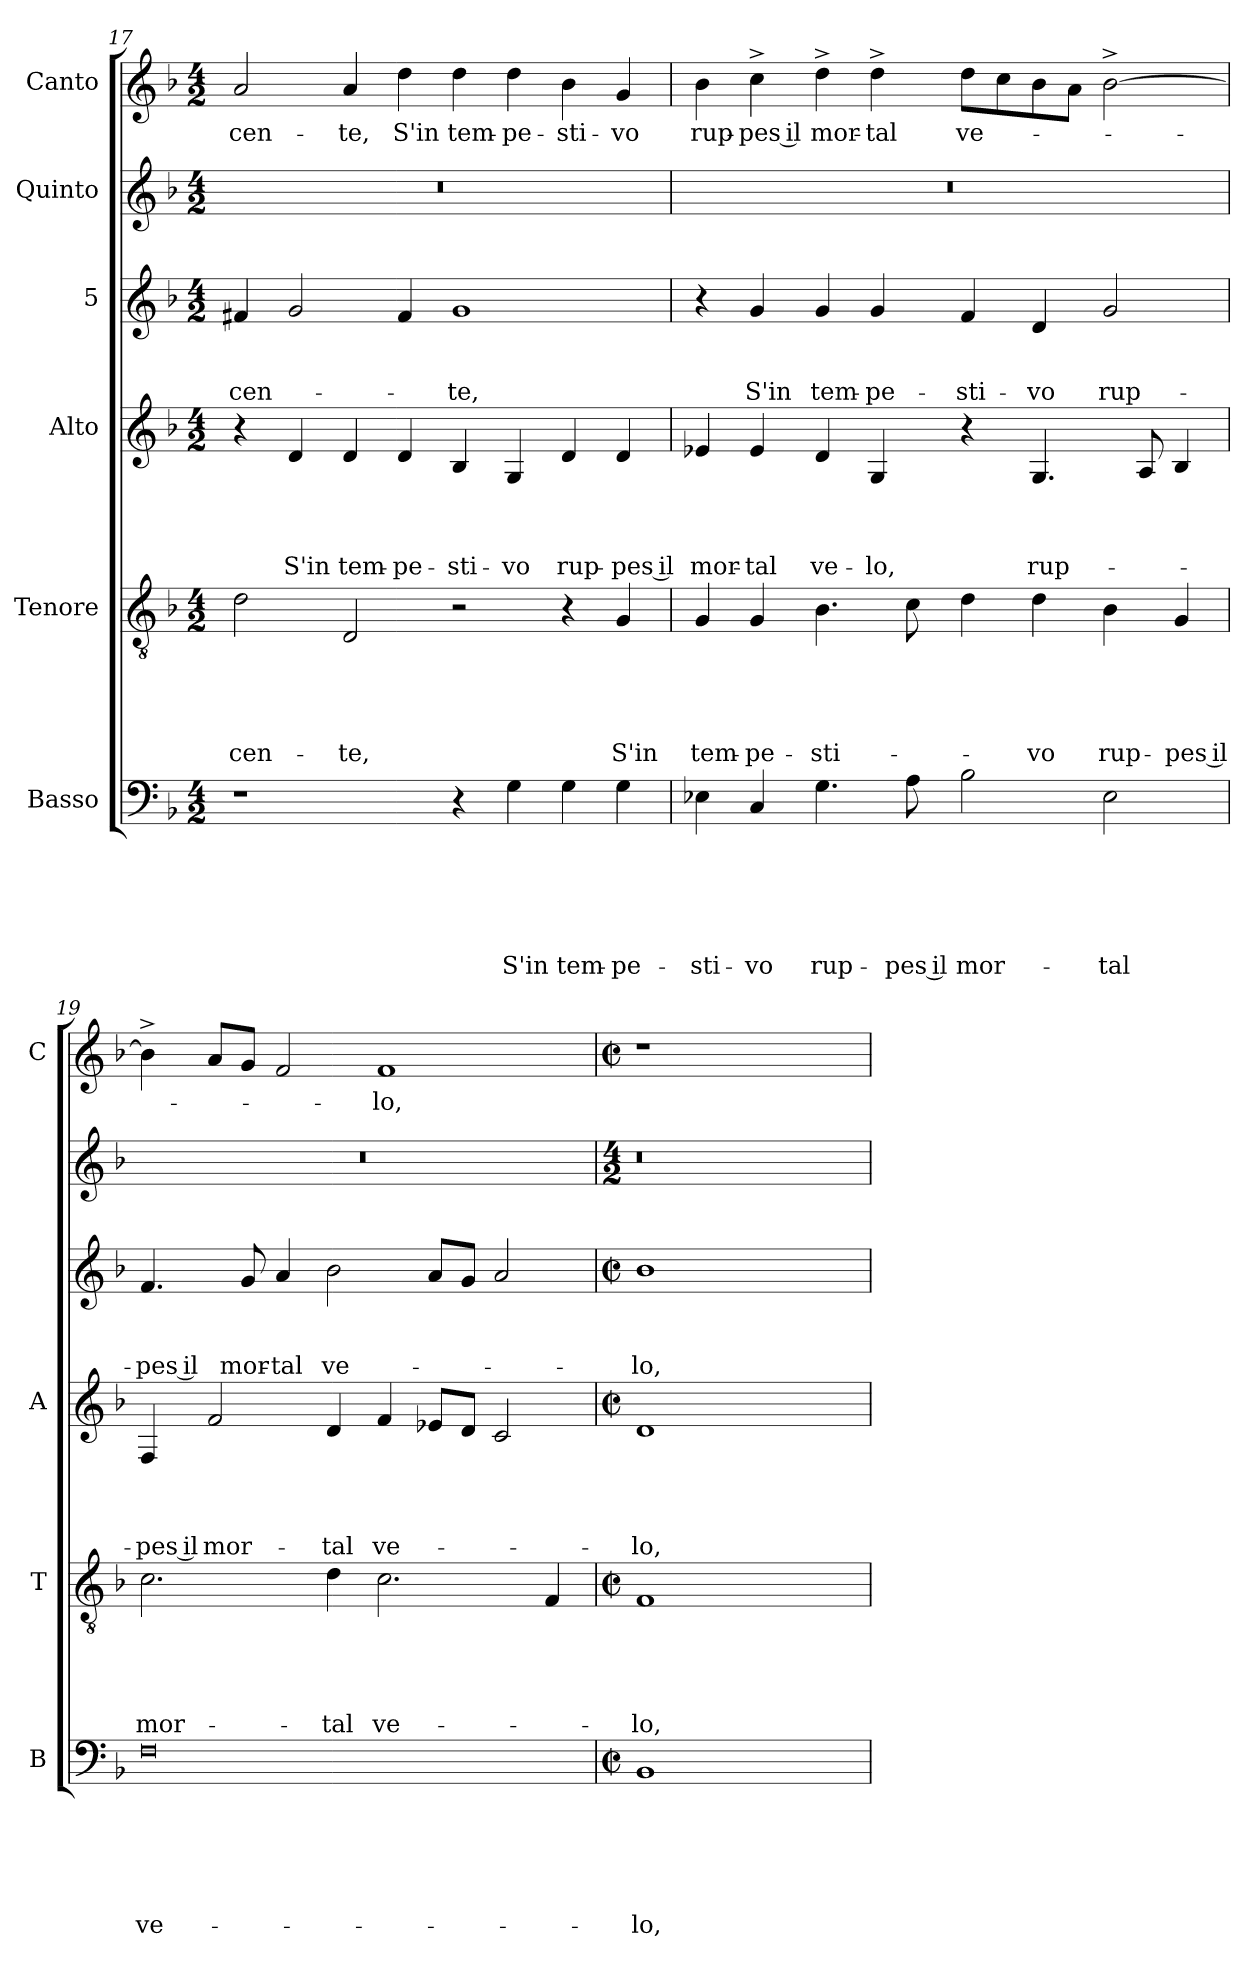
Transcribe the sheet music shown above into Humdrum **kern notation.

**kern	**text	**text	**text	**text	**text	**text	**kern	**text	**text	**text	**text	**text	**kern	**text	**text	**text	**text	**kern	**text	**text	**text	**kern	**kern	**text
*part6	*part6	*part6	*part6	*part6	*part6	*part6	*part5	*part5	*part5	*part5	*part5	*part5	*part4	*part4	*part4	*part4	*part4	*part3	*part3	*part3	*part3	*part2	*part1	*part1
*staff6	*staff6	*staff6	*staff6	*staff6	*staff6	*staff6	*staff5	*staff5	*staff5	*staff5	*staff5	*staff5	*staff4	*staff4	*staff4	*staff4	*staff4	*staff3	*staff3	*staff3	*staff3	*staff2	*staff1	*staff1
*I"Basso	*	*	*	*	*	*	*I"Tenore	*	*	*	*	*	*I"Alto	*	*	*	*	*I"5	*	*	*	*I"Quinto	*I"Canto	*
*I'B	*	*	*	*	*	*	*I'T	*	*	*	*	*	*I'A	*	*	*	*	*	*	*	*	*	*I'C	*
!!LO:PB:g=z
*clefF4	*	*	*	*	*	*	*clefGv2	*	*	*	*	*	*clefG2	*	*	*	*	*clefG2	*	*	*	*clefG2	*clefG2	*
*k[b-]	*	*	*	*	*	*	*k[b-]	*	*	*	*	*	*k[b-]	*	*	*	*	*k[b-]	*	*	*	*k[b-]	*k[b-]	*
*F:	*	*	*	*	*	*	*F:	*	*	*	*	*	*F:	*	*	*	*	*F:	*	*	*	*F:	*F:	*
*M4/2	*	*	*	*	*	*	*M4/2	*	*	*	*	*	*M4/2	*	*	*	*	*M4/2	*	*	*	*M4/2	*M4/2	*
=17	=17	=17	=17	=17	=17	=17	=17	=17	=17	=17	=17	=17	=17	=17	=17	=17	=17	=17	=17	=17	=17	=17	=17	=17
!	!	!	!	!	!	!	!	!	!	!	!	!LO:LY:b	!	!	!	!	!	!	!	!	!LO:LY:b	!	!	!LO:LY:b
1r	.	.	.	.	.	.	2d\	.	.	.	.	-cen-	4r	.	.	.	.	4f#X/	.	.	-cen-	0r	2a/	-cen-
!	!	!	!	!	!	!	!	!	!	!	!	!	!	!	!	!	!LO:LY:b	!	!	!	!	!	!	!
.	.	.	.	.	.	.	.	.	.	.	.	.	4d/	.	.	.	S'in	2g/	.	.	.	.	.	.
!	!	!	!	!	!	!	!	!	!	!	!	!LO:LY:b	!	!	!	!	!LO:LY:b	!	!	!	!	!	!	!LO:LY:b
.	.	.	.	.	.	.	2D/	.	.	.	.	-te,	4d/	.	.	.	tem-	.	.	.	.	.	4a/	-te,
!	!	!	!	!	!	!	!	!	!	!	!	!	!	!	!	!	!LO:LY:b	!	!	!	!	!	!	!LO:LY:b
.	.	.	.	.	.	.	.	.	.	.	.	.	4d/	.	.	.	-pe-	4f#/	.	.	.	.	4dd\	S'in
!	!	!	!	!	!	!	!	!	!	!	!	!	!	!	!	!	!LO:LY:b	!	!	!	!LO:LY:b	!	!	!LO:LY:b
4r	.	.	.	.	.	.	2r	.	.	.	.	.	4B-/	.	.	.	-sti-	1g	.	.	-te,	.	4dd\	tem-
!	!	!	!	!	!	!LO:LY:b	!	!	!	!	!	!	!	!	!	!	!LO:LY:b	!	!	!	!	!	!	!LO:LY:b
4G\	.	.	.	.	.	S'in	.	.	.	.	.	.	4G/	.	.	.	-vo	.	.	.	.	.	4dd\	-pe-
!	!	!	!	!	!	!LO:LY:b	!	!	!	!	!	!	!	!	!	!	!LO:LY:b	!	!	!	!	!	!	!LO:LY:b
4G\	.	.	.	.	.	tem-	4r	.	.	.	.	.	4d/	.	.	.	rup-	.	.	.	.	.	4b-\	-sti-
!	!	!	!	!	!	!LO:LY:b	!	!	!	!	!	!LO:LY:b	!	!	!	!	!LO:LY:b:rj	!	!	!	!	!	!	!LO:LY:b
4G\	.	.	.	.	.	-pe-	4G/	.	.	.	.	S'in	4d/	.	.	.	-pes il	.	.	.	.	.	4g/	-vo
=18	=18	=18	=18	=18	=18	=18	=18	=18	=18	=18	=18	=18	=18	=18	=18	=18	=18	=18	=18	=18	=18	=18	=18	=18
!	!	!	!	!	!	!LO:LY:b	!	!	!	!	!	!LO:LY:b	!	!	!	!	!LO:LY:b	!	!	!	!	!	!	!LO:LY:b
4E-X\	.	.	.	.	.	-sti-	4G/	.	.	.	.	tem-	4e-X/	.	.	.	mor-	4r	.	.	.	0r	4b-\	rup-
!	!	!	!	!	!	!LO:LY:b	!	!	!	!	!	!LO:LY:b	!	!	!	!	!LO:LY:b	!	!	!	!LO:LY:b	!	!	!LO:LY:b:rj
4C/	.	.	.	.	.	-vo	4G/	.	.	.	.	-pe-	4e-/	.	.	.	-tal	4g/	.	.	S'in	.	4cc^>\	-pes il
!	!	!	!	!	!	!LO:LY:b	!	!	!	!	!	!LO:LY:b	!	!	!	!	!LO:LY:b	!	!	!	!LO:LY:b	!	!	!LO:LY:b
4.G\	.	.	.	.	.	rup-	4.B-\	.	.	.	.	-sti-	4d/	.	.	.	ve-	4g/	.	.	tem-	.	4dd^>\	mor-
!	!	!	!	!	!	!	!	!	!	!	!	!	!	!	!	!	!LO:LY:b	!	!	!	!LO:LY:b	!	!	!LO:LY:b
.	.	.	.	.	.	.	.	.	.	.	.	.	4G/	.	.	.	-lo,	4g/	.	.	-pe-	.	4dd^>\	-tal
!	!	!	!	!	!	!LO:LY:b:rj	!	!	!	!	!	!	!	!	!	!	!	!	!	!	!	!	!	!
8A\	.	.	.	.	.	-pes il	8c\	.	.	.	.	.	.	.	.	.	.	.	.	.	.	.	.	.
!	!	!	!	!	!	!LO:LY:b	!	!	!	!	!	!	!	!	!	!	!	!	!	!	!LO:LY:b	!	!	!LO:LY:b
2B-\	.	.	.	.	.	mor-	4d\	.	.	.	.	.	4r	.	.	.	.	4f/	.	.	-sti-	.	8dd\L	ve-
.	.	.	.	.	.	.	.	.	.	.	.	.	.	.	.	.	.	.	.	.	.	.	8cc\	.
!	!	!	!	!	!	!	!	!	!	!	!	!LO:LY:b	!	!	!	!	!LO:LY:b	!	!	!	!LO:LY:b	!	!	!
.	.	.	.	.	.	.	4d\	.	.	.	.	-vo	4.G/	.	.	.	rup-	4d/	.	.	-vo	.	8b-\	.
.	.	.	.	.	.	.	.	.	.	.	.	.	.	.	.	.	.	.	.	.	.	.	8a\J	.
!	!	!	!	!	!	!LO:LY:b	!	!	!	!	!	!LO:LY:b	!	!	!	!	!	!	!	!	!LO:LY:b	!	!	!
2E-\	.	.	.	.	.	-tal	4B-\	.	.	.	.	rup-	.	.	.	.	.	2g/	.	.	rup-	.	[<2b-^>\	.
.	.	.	.	.	.	.	.	.	.	.	.	.	8A/	.	.	.	.	.	.	.	.	.	.	.
!	!	!	!	!	!	!	!	!	!	!	!	!LO:LY:b:rj	!	!	!	!	!	!	!	!	!	!	!	!
.	.	.	.	.	.	.	4G/	.	.	.	.	-pes il	4B-/	.	.	.	.	.	.	.	.	.	.	.
!!LO:LB:g=z
=19	=19	=19	=19	=19	=19	=19	=19	=19	=19	=19	=19	=19	=19	=19	=19	=19	=19	=19	=19	=19	=19	=19	=19	=19
!	!	!	!	!	!	!LO:LY:b:rj	!	!	!	!	!	!LO:LY:b	!	!	!	!	!LO:LY:b:rj	!	!	!	!LO:LY:b:rj	!	!	!
0F	.	.	.	.	.	ve-	2.c\	.	.	.	.	mor-	4F/	.	.	.	-pes il	4.f/	.	.	-pes il	0r	4b-^>\]	.
!	!	!	!	!	!	!	!	!	!	!	!	!	!	!	!	!	!LO:LY:b	!	!	!	!	!	!	!
.	.	.	.	.	.	.	.	.	.	.	.	.	2f/	.	.	.	mor-	.	.	.	.	.	8a/L	.
!	!	!	!	!	!	!	!	!	!	!	!	!	!	!	!	!	!	!	!	!	!LO:LY:b	!	!	!
.	.	.	.	.	.	.	.	.	.	.	.	.	.	.	.	.	.	8g/	.	.	mor-	.	8g/J	.
!	!	!	!	!	!	!	!	!	!	!	!	!	!	!	!	!	!	!	!	!	!LO:LY:b:rj	!	!	!
.	.	.	.	.	.	.	.	.	.	.	.	.	.	.	.	.	.	4a/	.	.	-tal	.	2f/	.
!	!	!	!	!	!	!	!	!	!	!	!	!LO:LY:b	!	!	!	!	!LO:LY:b	!	!	!	!LO:LY:b	!	!	!
.	.	.	.	.	.	.	4d\	.	.	.	.	-tal	4d/	.	.	.	-tal	2b-\	.	.	ve-	.	.	.
!	!	!	!	!	!	!	!	!	!	!	!	!LO:LY:b	!	!	!	!	!LO:LY:b	!	!	!	!	!	!	!LO:LY:b
.	.	.	.	.	.	.	2.c\	.	.	.	.	ve-	4f/	.	.	.	ve-	.	.	.	.	.	1f	-lo,
.	.	.	.	.	.	.	.	.	.	.	.	.	8e-X/L	.	.	.	.	8a/L	.	.	.	.	.	.
.	.	.	.	.	.	.	.	.	.	.	.	.	8d/J	.	.	.	.	8g/J	.	.	.	.	.	.
.	.	.	.	.	.	.	.	.	.	.	.	.	2c/	.	.	.	.	2a/	.	.	.	.	.	.
.	.	.	.	.	.	.	4F/	.	.	.	.	.	.	.	.	.	.	.	.	.	.	.	.	.
=20	=20	=20	=20	=20	=20	=20	=20	=20	=20	=20	=20	=20	=20	=20	=20	=20	=20	=20	=20	=20	=20	=20	=20	=20
*M2/2	*	*	*	*	*	*	*M2/2	*	*	*	*	*	*M2/2	*	*	*	*	*M2/2	*	*	*	*M4/2	*M2/2	*
*met(c|)	*	*	*	*	*	*	*met(c|)	*	*	*	*	*	*met(c|)	*	*	*	*	*met(c|)	*	*	*	*	*met(c|)	*
!	!	!	!	!	!	!LO:LY:b	!	!	!	!	!	!LO:LY:b	!	!	!	!	!LO:LY:b	!	!	!	!LO:LY:b	!	!	!
1BB-	.	.	.	.	.	-lo,	1F	.	.	.	.	-lo,	1d	.	.	.	-lo,	1b-	.	.	-lo,	0r	1r	.
1ryy	.	.	.	.	.	.	1ryy	.	.	.	.	.	1ryy	.	.	.	.	1ryy	.	.	.	.	1ryy	.
=	=	=	=	=	=	=	=	=	=	=	=	=	=	=	=	=	=	=	=	=	=	=	=	=
*-	*-	*-	*-	*-	*-	*-	*-	*-	*-	*-	*-	*-	*-	*-	*-	*-	*-	*-	*-	*-	*-	*-	*-	*-
